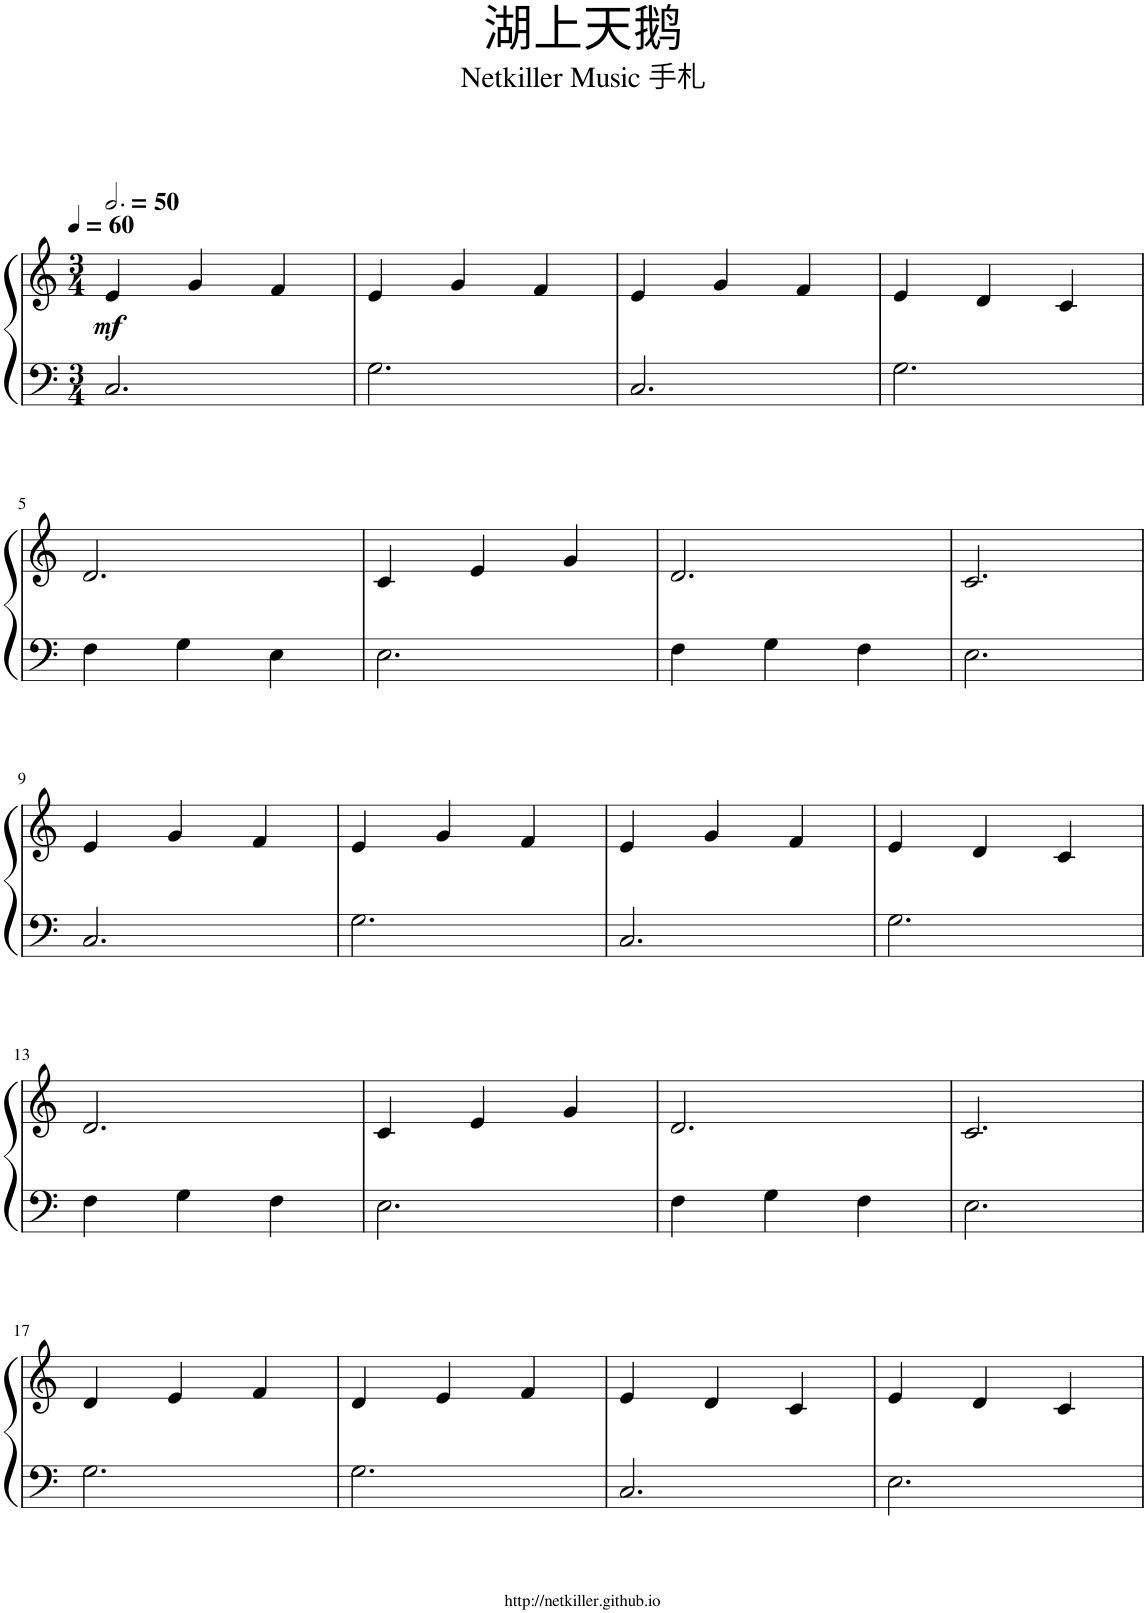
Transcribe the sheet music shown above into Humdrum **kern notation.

**kern	**kern	**dynam
*part1	*part1	*part1
*staff2	*staff1	*staff1/2
*I"Piano	*	*
*I'Pno.	*	*
*clefF4	*clefG2	*
*k[]	*k[]	*
*M3/4	*M3/4	*
*MM60	*MM150	*
=1	=1	=1
!	!	!LO:DY:b
2.C/	4e/	mf
.	4g/	.
.	4f/	.
=2	=2	=2
2.G\	4e/	.
.	4g/	.
.	4f/	.
=3	=3	=3
2.C/	4e/	.
.	4g/	.
.	4f/	.
=4	=4	=4
2.G\	4e/	.
.	4d/	.
.	4c/	.
!!LO:LB:g=z
=5	=5	=5
4F\	2.d/	.
4G\	.	.
4E\	.	.
=6	=6	=6
2.E\	4c/	.
.	4e/	.
.	4g/	.
=7	=7	=7
4F\	2.d/	.
4G\	.	.
4F\	.	.
=8	=8	=8
2.E\	2.c/	.
!!LO:LB:g=z
=9	=9	=9
2.C/	4e/	.
.	4g/	.
.	4f/	.
=10	=10	=10
2.G\	4e/	.
.	4g/	.
.	4f/	.
=11	=11	=11
2.C/	4e/	.
.	4g/	.
.	4f/	.
=12	=12	=12
2.G\	4e/	.
.	4d/	.
.	4c/	.
!!LO:LB:g=z
=13	=13	=13
4F\	2.d/	.
4G\	.	.
4F\	.	.
=14	=14	=14
2.E\	4c/	.
.	4e/	.
.	4g/	.
=15	=15	=15
4F\	2.d/	.
4G\	.	.
4F\	.	.
=16	=16	=16
2.E\	2.c/	.
!!LO:LB:g=z
=17	=17	=17
2.G\	4d/	.
.	4e/	.
.	4f/	.
=18	=18	=18
2.G\	4d/	.
.	4e/	.
.	4f/	.
=19	=19	=19
2.C/	4e/	.
.	4d/	.
.	4c/	.
=20	=20	=20
2.E\	4e/	.
.	4d/	.
.	4c/	.
=	=	=
*-	*-	*-
